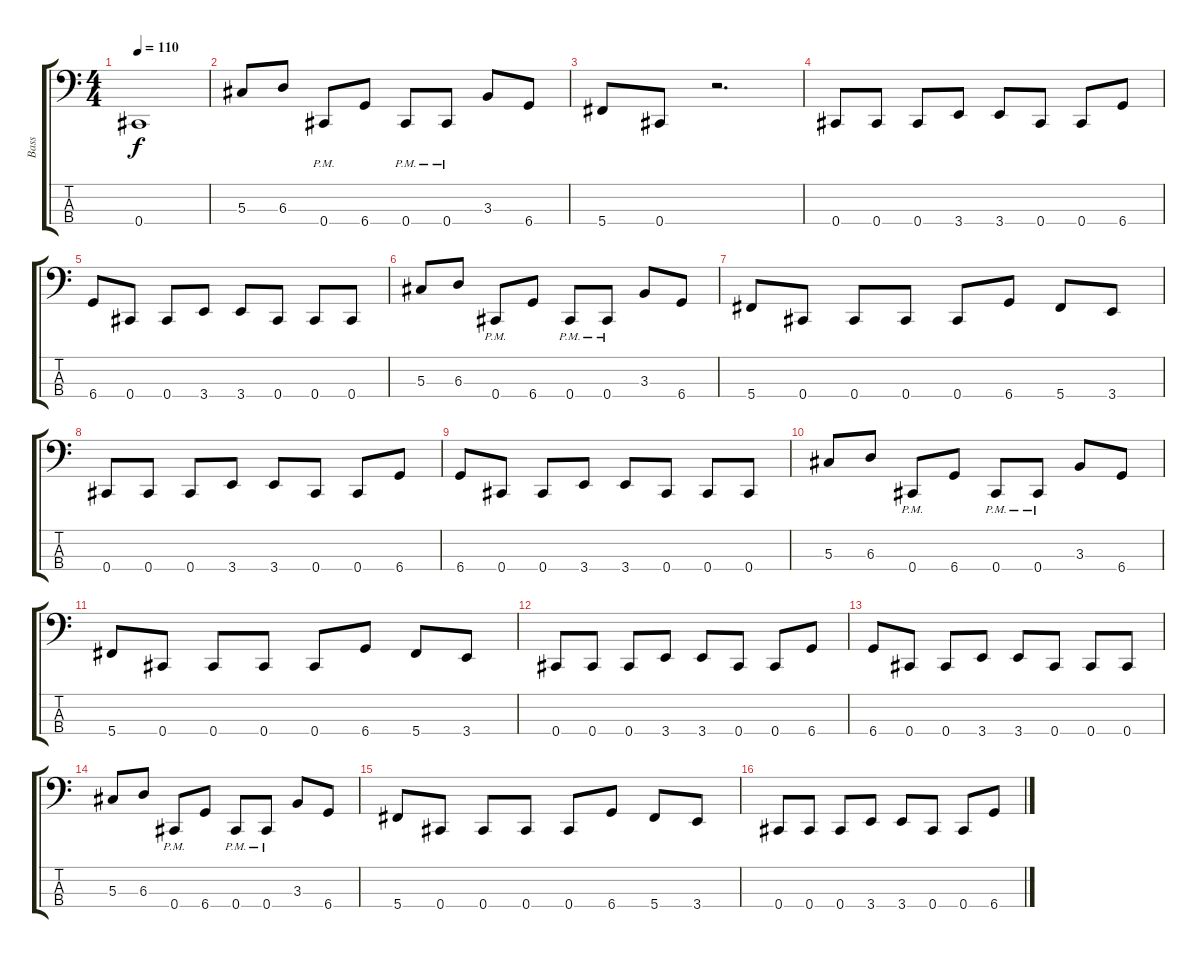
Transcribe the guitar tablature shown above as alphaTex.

\track ("Bass" "Bass") {instrument electricbasspick}
\staff {score tabs}
\tuning (Gb2 Db2 Ab1 Db1) {hide}
\ts (4 4)
\tempo 110
\clef f4
\ks c
0.4{t}.1{dy f} |
5.3.8 6.3.8 0.4{pm}.8 6.4.8 0.4{pm}.8 0.4{pm}.8 3.3.8 6.4.8 |
5.4.8 0.4.8 r.2{d} |
0.4.8 0.4.8 0.4.8 3.4.8 3.4.8 0.4.8 0.4.8 6.4.8 |
6.4.8 0.4.8 0.4.8 3.4.8 3.4.8 0.4.8 0.4.8 0.4.8 |
5.3.8 6.3.8 0.4{pm}.8 6.4.8 0.4{pm}.8 0.4{pm}.8 3.3.8 6.4.8 |
5.4.8 0.4.8 0.4.8 0.4.8 0.4.8 6.4.8 5.4.8 3.4.8 |
0.4.8 0.4.8 0.4.8 3.4.8 3.4.8 0.4.8 0.4.8 6.4.8 |
6.4.8 0.4.8 0.4.8 3.4.8 3.4.8 0.4.8 0.4.8 0.4.8 |
5.3.8 6.3.8 0.4{pm}.8 6.4.8 0.4{pm}.8 0.4{pm}.8 3.3.8 6.4.8 |
5.4.8 0.4.8 0.4.8 0.4.8 0.4.8 6.4.8 5.4.8 3.4.8 |
0.4.8 0.4.8 0.4.8 3.4.8 3.4.8 0.4.8 0.4.8 6.4.8 |
6.4.8 0.4.8 0.4.8 3.4.8 3.4.8 0.4.8 0.4.8 0.4.8 |
5.3.8 6.3.8 0.4{pm}.8 6.4.8 0.4{pm}.8 0.4{pm}.8 3.3.8 6.4.8 |
5.4.8 0.4.8 0.4.8 0.4.8 0.4.8 6.4.8 5.4.8 3.4.8 |
0.4.8 0.4.8 0.4.8 3.4.8 3.4.8 0.4.8 0.4.8 6.4.8
